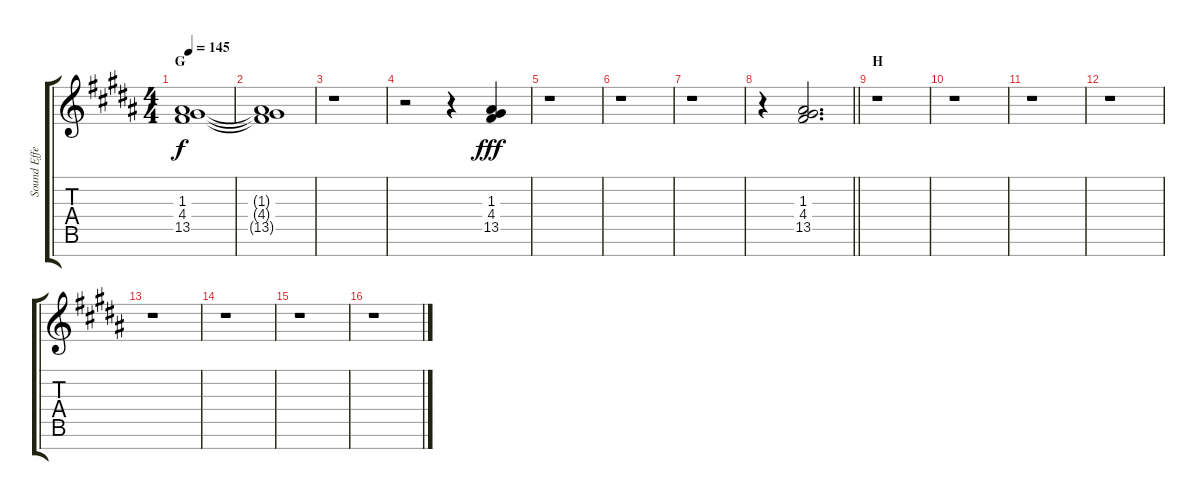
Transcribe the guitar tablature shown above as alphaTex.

\track ("Sound Effect II" "Sound Effe") {instrument seashore}
\staff {score tabs}
\tuning (E5 B4 G4 D4 A3 E3 B2) {hide}
\ts (4 4)
\section ("" "G")
\tempo 145
\clef g2
\ks b
(1.3 4.4 13.5).1{dy f} |
(1.3{t} 4.4{t} 13.5{t}).1 |
r.1 |
r.2 r.4 (1.3 4.4 13.5).4{dy fff} |
r.1 |
r.1 |
r.1 |
\barLineRight lightlight
r.4 (1.3 4.4 13.5).2{d} |
\section ("" "H")
r.1 |
r.1 |
r.1 |
r.1 |
r.1 |
r.1 |
r.1 |
r.1
